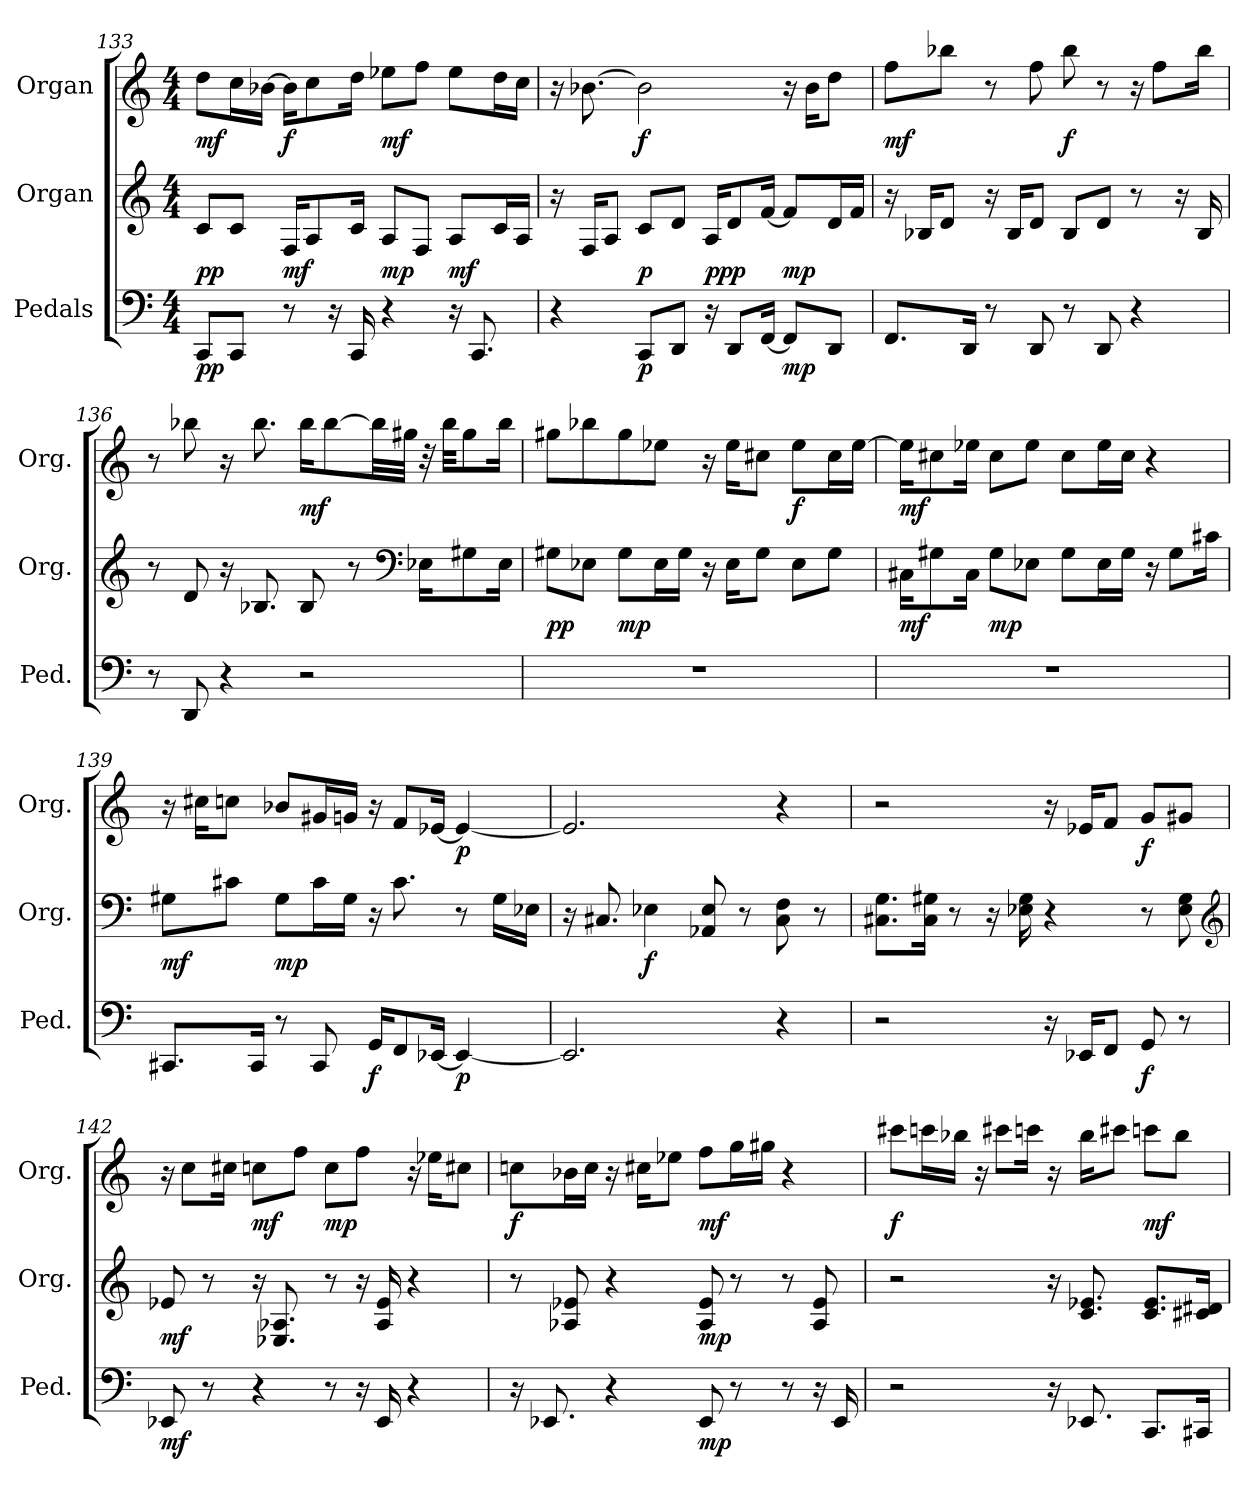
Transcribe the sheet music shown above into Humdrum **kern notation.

**kern	**dynam	**kern	**dynam	**kern	**dynam
*part3	*part3	*part2	*part2	*part1	*part1
*staff3	*staff3	*staff2	*staff2	*staff1	*staff1
*I"Pedals	*	*I"Organ	*	*I"Organ	*
*I'Ped.	*	*I'Org.	*	*I'Org.	*
*clefF4	*	*clefG2	*	*clefG2	*
*k[]	*	*k[]	*	*k[]	*
*C:	*	*C:	*	*C:	*
*M4/4	*	*M4/4	*	*M4/4	*
=133	=133	=133	=133	=133	=133
8CCi/L	pp	8ci/L	pp	8ddi\L	mf
8CCi/J	.	8ci/J	.	16cci\L	.
.	.	.	.	[16b-Xi\JJ	.
8r	.	16Fi/KL	mf	16b-i\KL]	f
.	.	8Ai/	.	8cci\	.
16r	.	.	.	.	.
16CCi/	.	16ci/Jk	.	16ddi\Jk	.
4r	.	8Ai/L	mp	8ee-Xi\L	mf
.	.	8Fi/J	.	8ffi\J	.
16r	.	8Ai/L	mf	8ee-i\L	.
8.CCi/	.	.	.	.	.
.	.	16ci/L	.	16ddi\L	.
.	.	16Ai/JJ	.	16cci\JJ	.
=134	=134	=134	=134	=134	=134
4r	.	16r	.	16r	.
.	.	16Fi/KL	.	[8.b-Xi\	.
.	.	8Ai/J	.	.	.
8CCi/L	p	8ci/L	p	2b-i\]	f
8DDi/J	.	8di/J	.	.	.
16r	.	16Ai/KL	ppp	.	.
8DDi/L	.	8di/	.	.	.
[16FFi/Jk	.	[16fi/Jk	.	.	.
8FFi/L]	mp	8fi/L]	mp	16r	.
.	.	.	.	16b-i\KL	.
8DDi/J	.	16di/L	.	8ddi\J	.
.	.	16fi/JJ	.	.	.
!!LO:LB:g=z
=135	=135	=135	=135	=135	=135
8.FFi/L	.	16r	.	8ffi\L	mf
.	.	16B-Xi/KL	.	.	.
.	.	8di/J	.	8bb-Xi\J	.
16DDi/Jk	.	.	.	.	.
8r	.	16r	.	8r	.
.	.	16B-i/KL	.	.	.
8DDi/	.	8di/J	.	8ffi\	.
8r	.	8B-i/L	.	8bb-i\	f
8DDi/	.	8di/J	.	8r	.
4r	.	8r	.	16r	.
.	.	.	.	8ffi\L	.
.	.	16r	.	.	.
.	.	16B-i/	.	16bb-i\Jk	.
=136	=136	=136	=136	=136	=136
8r	.	8r	.	8r	.
8DDi/	.	8di/	.	8bb-Xi\	.
4r	.	16r	.	16r	.
.	.	8.B-Xi/	.	8.bb-i\	.
2r	.	8B-i/	.	16bb-i\KL	mf
.	.	.	.	[8bb-i\	.
.	.	8r	.	.	.
.	.	.	.	32bb-i\LL]	.
.	.	.	.	32gg#Xi\JJJ	.
*	*	*clefF4	*	*	*
.	.	16E-Xi\KL	.	32r	.
.	.	.	.	32bb-i\KKL	.
.	.	8G#Xi\	.	8gg#i\	.
.	.	16E-i\Jk	.	16bb-i\Jk	.
=137	=137	=137	=137	=137	=137
1r	.	8G#Xi\L	pp	8gg#Xi\L	.
.	.	8E-Xi\J	.	8bb-Xi\	.
.	.	8G#i\L	mp	8gg#i\	.
.	.	16E-i\L	.	8ee-Xi\J	.
.	.	16G#i\JJ	.	.	.
.	.	16r	.	16r	.
.	.	16E-i\KL	.	16ee-i\KL	.
.	.	8G#i\J	.	8cc#Xi\J	.
.	.	8E-i\L	.	8ee-i\L	f
.	.	8G#i\J	.	16cc#i\L	.
.	.	.	.	[16ee-i\JJ	.
!!LO:LB:g=z
=138	=138	=138	=138	=138	=138
1r	.	16C#Xi\KL	mf	16ee-i\KL]	mf
.	.	8G#Xi\	.	8cc#Xi\	.
.	.	16C#i\Jk	.	16ee-Xi\Jk	.
.	.	8G#i\L	mp	8cc#i\L	.
.	.	8E-Xi\J	.	8ee-i\J	.
.	.	8G#i\L	.	8cc#i\L	.
.	.	16E-i\L	.	16ee-i\L	.
.	.	16G#i\JJ	.	16cc#i\JJ	.
.	.	16r	.	4r	.
.	.	8G#i\L	.	.	.
.	.	16c#Xi\Jk	.	.	.
=139	=139	=139	=139	=139	=139
8.CC#Xi/L	.	8G#Xi\L	mf	16r	.
.	.	.	.	16cc#Xi\KL	.
.	.	8c#Xi\J	.	8ccni\J	.
16CC#i/Jk	.	.	.	.	.
8r	.	8G#i\L	mp	8b-Xi/L	.
8CC#i/	.	16c#i\L	.	16g#Xi/L	.
.	.	16G#i\JJ	.	16gni/JJ	.
16GGi/KL	f	16r	.	16r	.
8FFi/	.	8.c#i\	.	8fi/L	.
[16EE-Xi/Jk	.	.	.	[16e-Xi/Jk	.
4EE-i/_	p	8r	.	4e-i/_	p
.	.	16G#i\LL	.	.	.
.	.	16E-Xi\JJ	.	.	.
=140	=140	=140	=140	=140	=140
2.EE-i/]	.	16r	.	2.e-i/]	.
.	.	8.C#Xi/	.	.	.
.	.	4E-Xi\	f	.	.
.	.	8AA-Xi/ 8E-i	.	.	.
.	.	8r	.	.	.
4r	.	8C#i\ 8Fi	.	4r	.
.	.	8r	.	.	.
!!LO:PB:g=z
=141	=141	=141	=141	=141	=141
2r	.	8.C#Xi\ 8.GiL	.	2r	.
.	.	16C#i\ 16G#XiJk	.	.	.
.	.	8r	.	.	.
.	.	16r	.	.	.
.	.	16E-Xi\ 16G#i	.	.	.
16r	.	4r	.	16r	.
16EE-Xi/KL	.	.	.	16e-Xi/KL	.
8FFi/J	.	.	.	8fi/J	.
8GGi/	f	8r	.	8gi/L	f
8r	.	8E-i\ 8G#i	.	8g#Xi/J	.
*	*	*clefG2	*	*	*
=142	=142	=142	=142	=142	=142
8EE-Xi/	mf	8e-Xi/	mf	16r	.
.	.	.	.	8cci\L	.
8r	.	8r	.	.	.
.	.	.	.	16cc#Xi\Jk	.
4r	.	16r	.	8ccni\L	mf
.	.	8.E-Xi/ 8.A-Xi	.	.	.
.	.	.	.	8ffi\J	.
8r	.	8r	.	8cci\L	mp
16r	.	16r	.	8ffi\J	.
16EE-i/	.	16A-i/ 16e-i	.	.	.
4r	.	4r	.	16r	.
.	.	.	.	16ee-Xi\KL	.
.	.	.	.	8cc#Xi\J	.
=143	=143	=143	=143	=143	=143
16r	.	8r	.	8ccni\L	f
8.EE-Xi/	.	.	.	.	.
.	.	8A-Xi/ 8e-Xi	.	16b-Xi\L	.
.	.	.	.	16cci\JJ	.
4r	.	4r	.	16r	.
.	.	.	.	16cc#Xi\KL	.
.	.	.	.	8ee-Xi\J	.
8EE-i/	mp	8A-i/ 8e-i	mp	8ffi\L	mf
8r	.	8r	.	16ggi\L	.
.	.	.	.	16gg#Xi\JJ	.
8r	.	8r	.	4r	.
16r	.	8A-i/ 8e-i	.	.	.
16EE-i/	.	.	.	.	.
!!LO:LB:g=z
=144	=144	=144	=144	=144	=144
2r	.	2r	.	8ccc#Xi\L	f
.	.	.	.	16cccni\L	.
.	.	.	.	16bb-Xi\JJ	.
.	.	.	.	16r	.
.	.	.	.	8ccc#Xi\L	.
.	.	.	.	16cccni\Jk	.
16r	.	16r	.	16r	.
8.EE-Xi/	.	8.ci/ 8.e-Xi	.	16bb-i\KL	.
.	.	.	.	8ccc#Xi\J	.
8.CCi/L	.	8.ci/ 8.e-iL	.	8cccni\L	mf
.	.	.	.	8bb-i\J	.
16CC#Xi/Jk	.	16c#Xi/ 16d#XiJk	.	.	.
=	=	=	=	=	=
*-	*-	*-	*-	*-	*-
